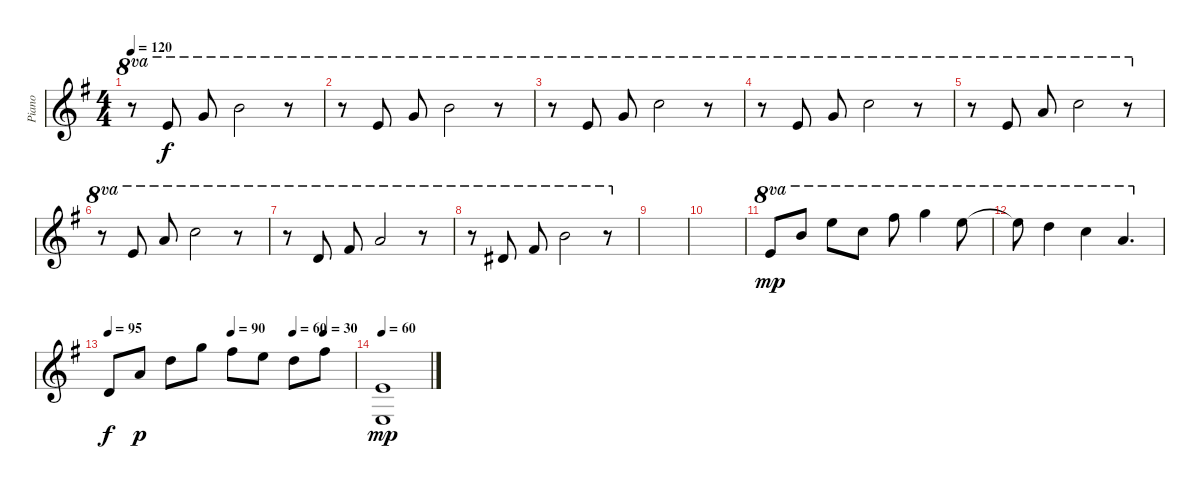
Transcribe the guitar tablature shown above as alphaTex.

\track ("Piano" "Piano") {instrument acousticgrandpiano}
\staff {score}
\tuning (E4 B3 G3 D3 A2 E2 B1) {hide}
\ts (4 4)
\tempo 120
\clef g2
\ks g
r.8{ot 8va dy f} 17.2.8{ot 8va} 15.1.8{ot 8va} 19.1.2{ot 8va} r.8{ot 8va} |
r.8{ot 8va} 17.2.8{ot 8va} 15.1.8{ot 8va} 19.1.2{ot 8va} r.8{ot 8va} |
r.8{ot 8va} 17.2.8{ot 8va} 15.1.8{ot 8va} 20.1.2{ot 8va} r.8{ot 8va} |
r.8{ot 8va} 17.2.8{ot 8va} 15.1.8{ot 8va} 20.1.2{ot 8va} r.8{ot 8va} |
r.8{ot 8va} 17.2.8{ot 8va} 17.1.8{ot 8va} 20.1.2{ot 8va} r.8{ot 8va} |
r.8{ot 8va} 17.2.8{ot 8va} 17.1.8{ot 8va} 20.1.2{ot 8va} r.8{ot 8va} |
r.8{ot 8va} 19.3.8{ot 8va} 19.2.8{ot 8va} 17.1.2{ot 8va} r.8{ot 8va} |
r.8{ot 8va} 16.2.8{ot 8va} 14.1.8{ot 8va} 19.1.2{ot 8va} r.8{ot 8va} |
|
|
12.1.8{ot 8va dy mp} 19.1.8{ot 8va} 24.1.8{ot 8va} 20.1.8{ot 8va} 26.1.8{ot 8va} 27.1.4{ot 8va} 24.1.8{ot 8va} |
24.1{t}.8{ot 8va} 22.1.4{ot 8va} 20.1.4{ot 8va} 22.2.4{d ot 8va} |
\tempo 95
\tempo (90 0.5)
\tempo (60 0.75)
\tempo (30 0.875)
22.6.8{dy f} 19.4.8{dy p} 19.3.8 20.2.8 19.2.8 17.2.8 19.3.8 19.2.8 |
\tempo 60
(19.5 17.7).1{dy mp instrument acousticgrandpiano}
